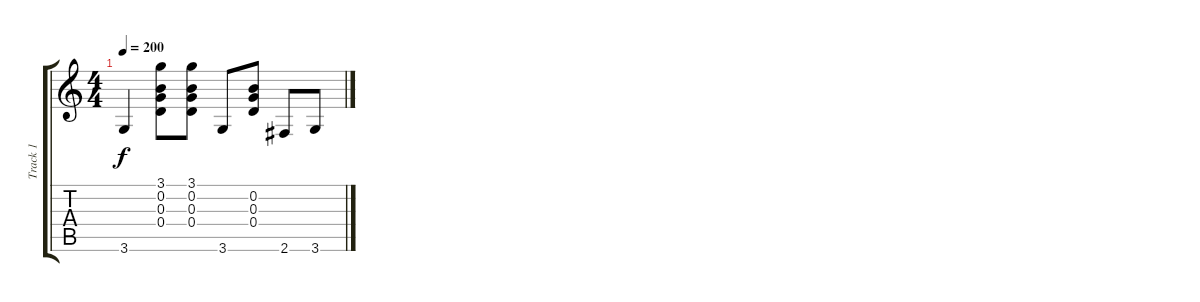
\track ("Track 1" "Track 1") {instrument acousticguitarsteel}
\staff {score tabs}
\tuning (E4 B3 G3 D3 A2 E2) {hide}
\ts (4 4)
\tempo 200
\clef g2
\ks c
3.6.4{dy f} (3.1 0.2 0.3 0.4).8 (3.1 0.2 0.3 0.4).8 3.6.8 (0.2 0.3 0.4).8 2.6.8 3.6.8
